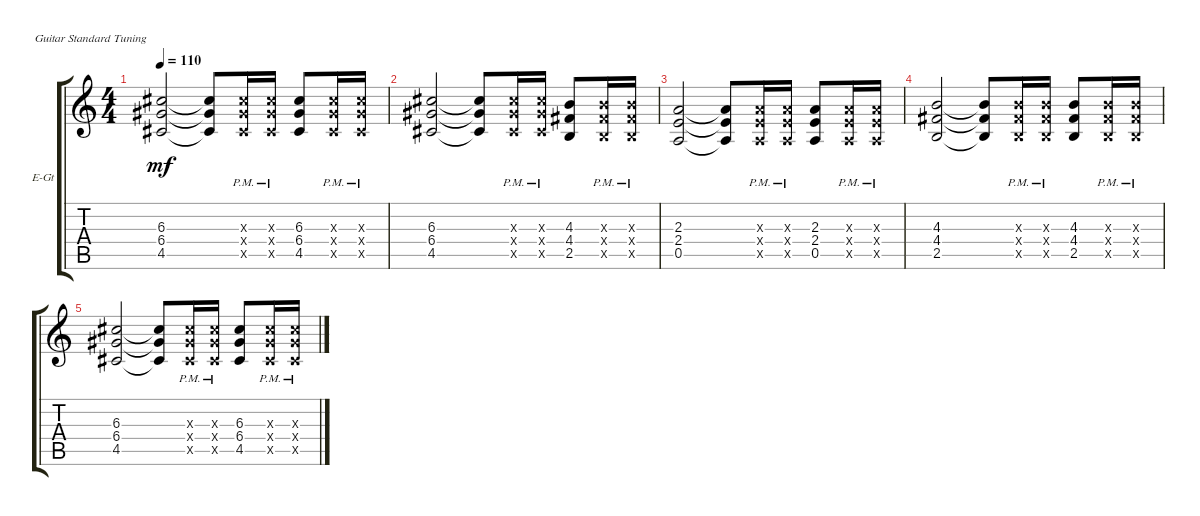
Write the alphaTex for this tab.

\defaultSystemsLayout 4
\bracketExtendMode groupsimilarinstruments
\firstSystemTrackNameOrientation horizontal
\otherSystemsTrackNameOrientation horizontal
\track ("Electric Guitar" "E-Gt") {instrument distortionguitar}
\staff {score tabs}
\tuning (E4 B3 G3 D3 A2 E2)
\ts (4 4)
\tempo 110
\clef g2
\ks c
(4.5 6.4 6.3).2{dy mf} (4.5{t} 6.4{t} 6.3{t}).8 (4.5{pm x} 6.4{pm x} 6.3{pm x}).16 (4.5{pm x} 6.4{pm x} 6.3{pm x}).16 (4.5 6.4 6.3).8 (4.5{pm x} 6.4{pm x} 6.3{pm x}).16 (4.5{pm x} 6.4{pm x} 6.3{pm x}).16 |
(4.5 6.4 6.3).2 (4.5{t} 6.4{t} 6.3{t}).8 (4.5{pm x} 6.4{pm x} 6.3{pm x}).16 (4.5{pm x} 6.4{pm x} 6.3{pm x}).16 (2.5 4.4 4.3).8 (2.5{pm x} 4.4{pm x} 4.3{pm x}).16 (2.5{pm x} 4.4{pm x} 4.3{pm x}).16 |
(0.5 2.4 2.3).2 (0.5{t} 2.4{t} 2.3{t}).8 (0.5{pm x} 2.4{pm x} 2.3{pm x}).16 (0.5{pm x} 2.4{pm x} 2.3{pm x}).16 (0.5 2.4 2.3).8 (0.5{pm x} 2.4{pm x} 2.3{pm x}).16 (0.5{pm x} 2.4{pm x} 2.3{pm x}).16 |
(2.5 4.4 4.3).2 (2.5{t} 4.4{t} 4.3{t}).8 (2.5{pm x} 4.4{pm x} 4.3{pm x}).16 (2.5{pm x} 4.4{pm x} 4.3{pm x}).16 (2.5 4.4 4.3).8 (2.5{pm x} 4.4{pm x} 4.3{pm x}).16 (2.5{pm x} 4.4{pm x} 4.3{pm x}).16 |
(4.5 6.4 6.3).2 (4.5{t} 6.4{t} 6.3{t}).8 (4.5{pm x} 6.4{pm x} 6.3{pm x}).16 (4.5{pm x} 6.4{pm x} 6.3{pm x}).16 (4.5 6.4 6.3).8 (4.5{pm x} 6.4{pm x} 6.3{pm x}).16 (4.5{pm x} 6.4{pm x} 6.3{pm x}).16
